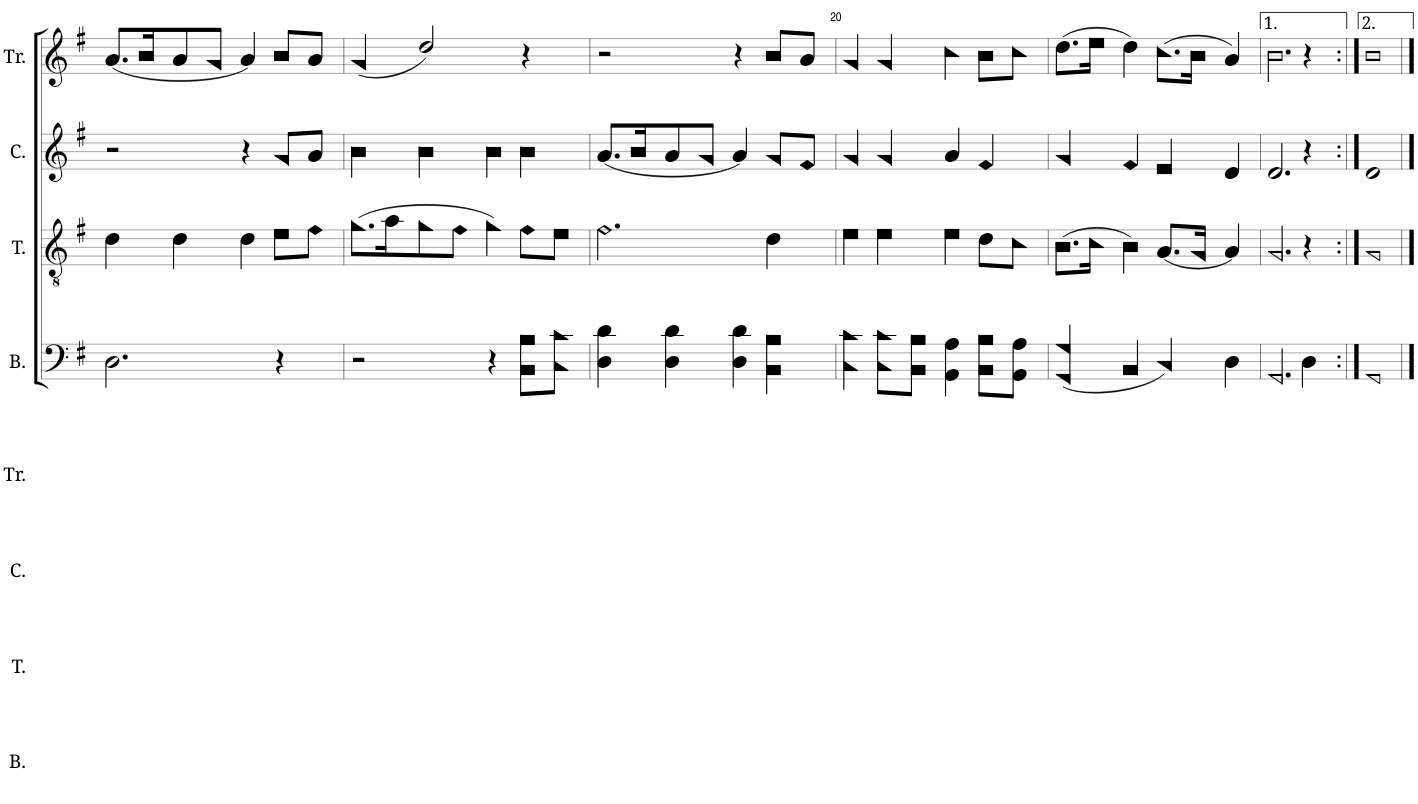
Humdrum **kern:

**kern	**kern	**kern	**kern
*part4	*part3	*part2	*part1
*staff4	*staff3	*staff2	*staff1
*I"B.	*I"T.	*I"C.	*I"Tr.
*I'B.	*I'T.	*I'C.	*I'Tr.
!!LO:PB:g=z
*clefF4	*clefGv2	*clefG2	*clefG2
*k[f#]	*k[f#]	*k[f#]	*k[f#]
*M2/2	*M2/2	*M2/2	*M2/2
*met(c|)	*met(c|)	*met(c|)	*met(c|)
=17	=17	=17	=17
2.D!\	4d!\	2r	(8.a!/L
.	.	.	16b!/K
.	4d!\	.	8a!/
.	.	.	8g!/J
.	4d!\	4r	4a!/)
4r	8e!\L	8g!/L	8b!/L
.	8f#!\J	8a!/J	8a!/J
=18	=18	=18	=18
2r	(8.g!\L	4b!\	(4g!/
.	16a!\K	.	.
.	8g!\	4b!\	2dd!/)
.	8f#!\J	.	.
4r	4g!\)	4b!\	.
8BB!\ 8B!\L	8f#!\L	4b!\	4r
8C!\ 8c!\J	8e!\J	.	.
=19	=19	=19	=19
4D!\ 4d!\	2.f#!\	(8.a!/L	2r
.	.	16b!/K	.
4D!\ 4d!\	.	8a!/	.
.	.	8g!/J	.
4D!\ 4d!\	.	4a!/)	4r
4BB!\ 4B!\	4d!\	8g!/L	8b!/L
.	.	8f#!/J	8a!/J
=20	=20	=20	=20
4C!\ 4c!\	4e!\	4g!/	4g!/
8C!\ 8c!\L	4e!\	4g!/	4g!/
8BB!\ 8B!\J	.	.	.
4AA!\ 4A!\	4e!\	4a!/	4cc!\
8BB!\ 8B!\L	8d!\L	4f#!/	8b!\L
8AA!\ 8A!\J	8c!\J	.	8cc!\J
=21	=21	=21	=21
(4GG!/ 4G!/	(8.B!\L	4g!/	(8.dd!\L
.	16c!\Jk	.	16ee!\Jk
4BB!/	4B!\)	4f#!/	4dd!\)
4C!/)	(8.A!/L	4e!/	(8.cc!\L
.	16G!/Jk	.	16b!\Jk
4D!\	4A!/)	4d!/	4a!/)
=22	=22	=22	=22
2.GG!/	2.G!/	2.d!/	2.b!\
4D!\	4r	4r	4r
=23:|!	=23:|!	=23:|!	=23:|!
1GG!	1G!	1d!	1b!
==	==	==	==
*-	*-	*-	*-
